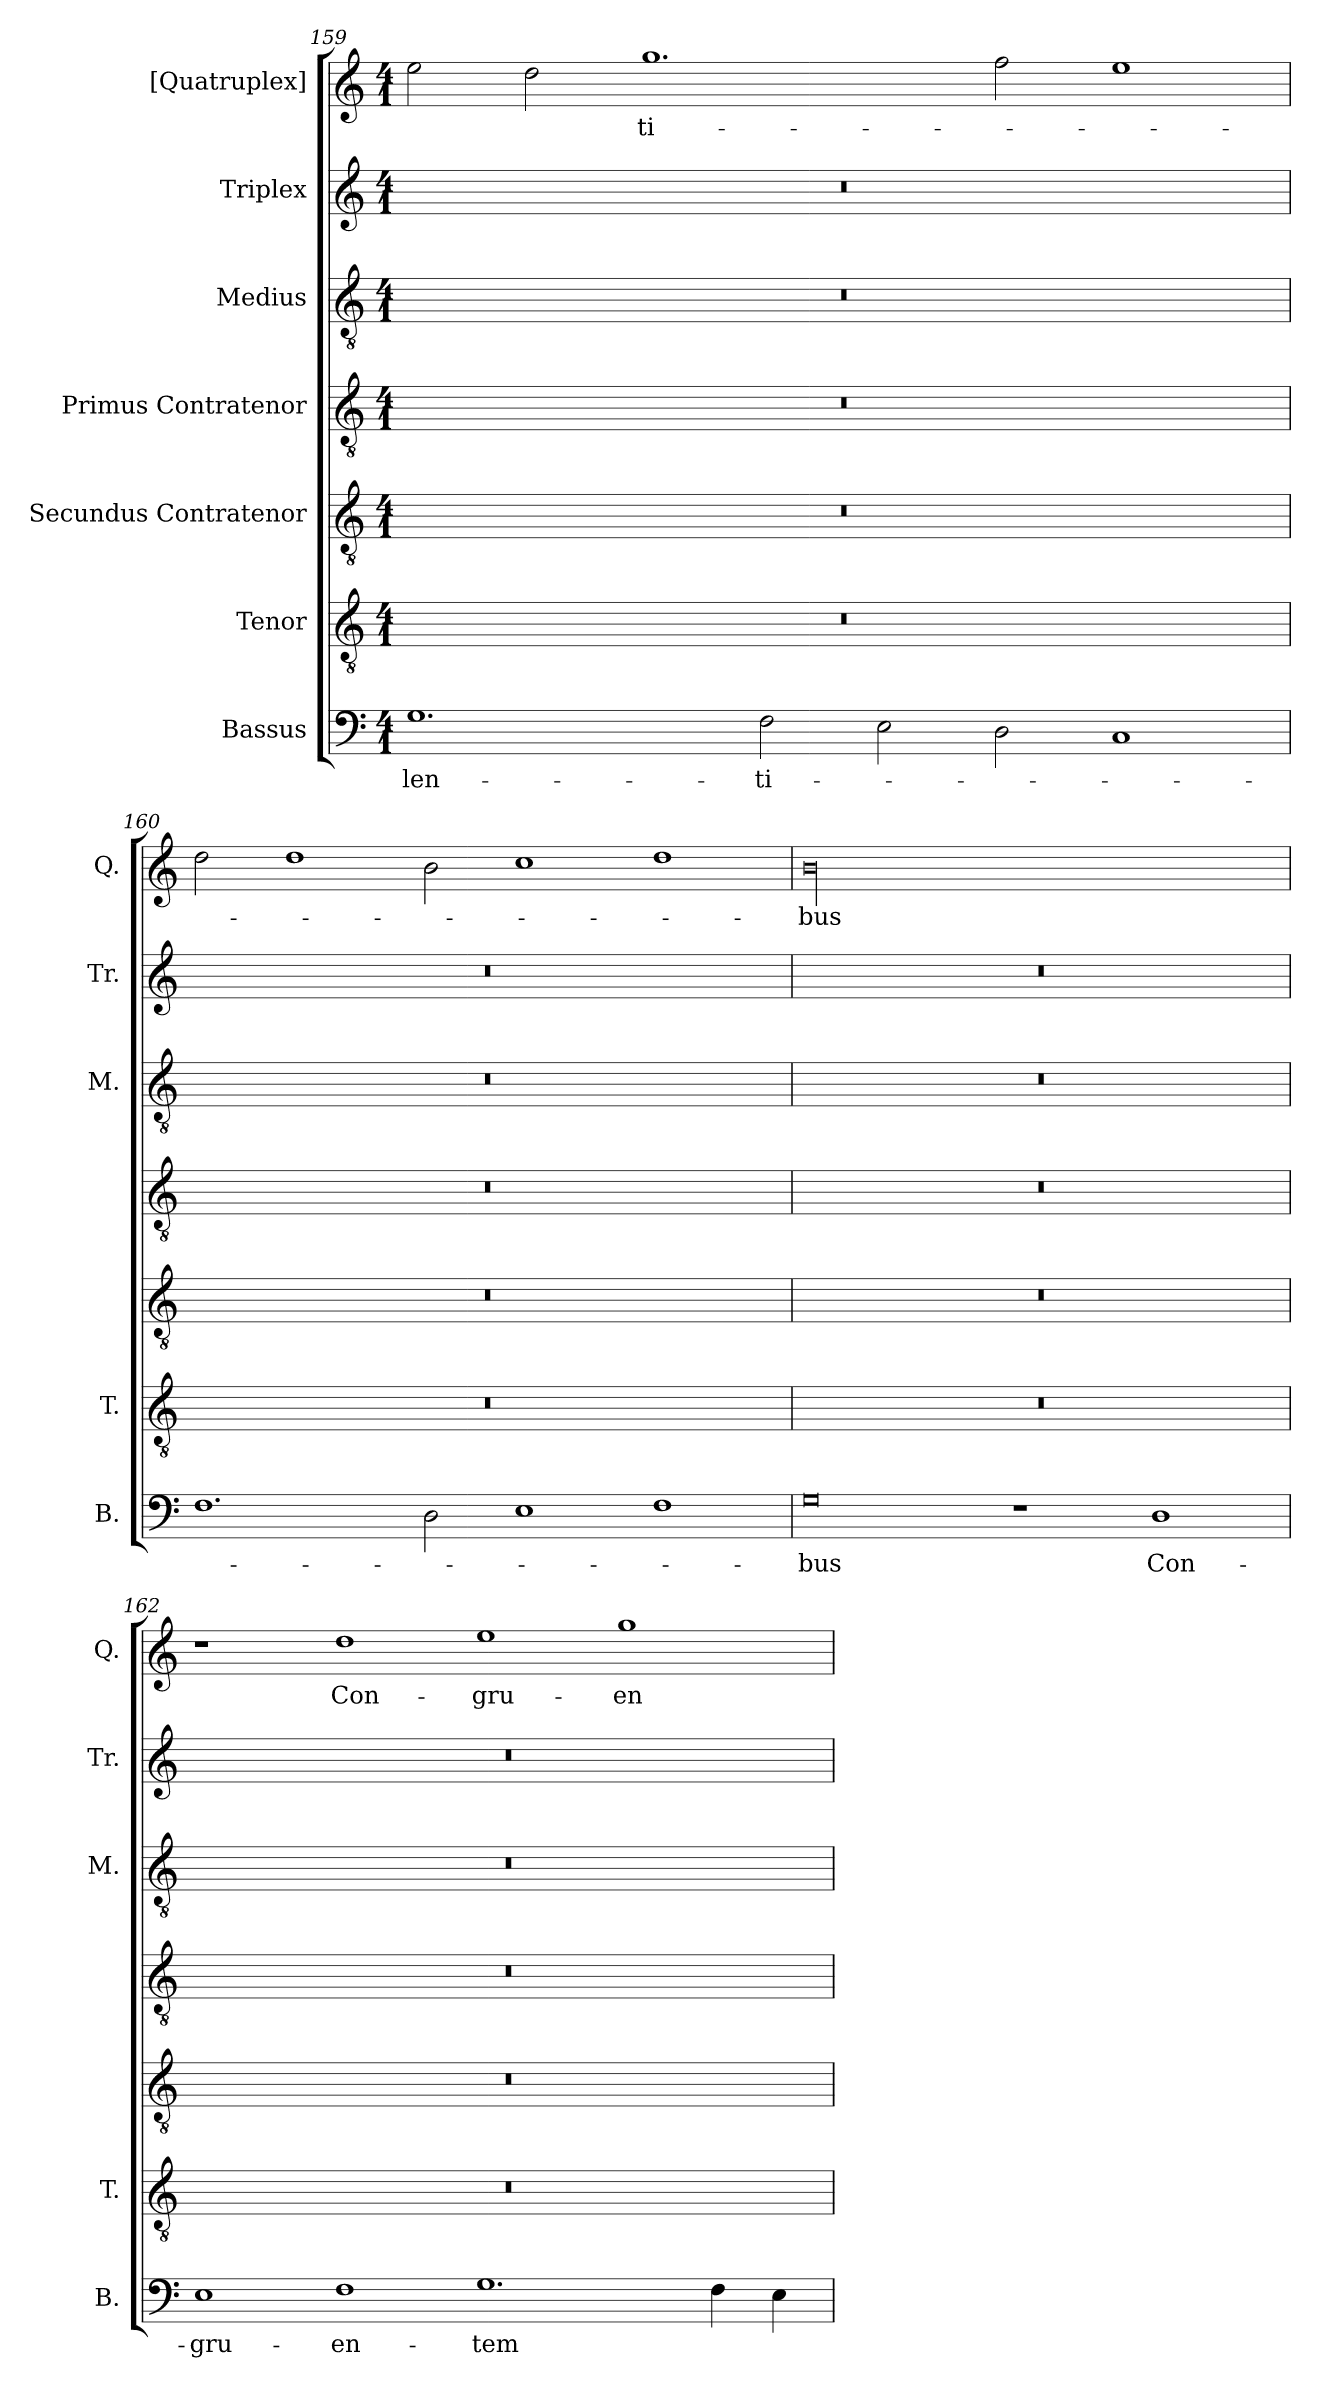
**kern	**text	**kern	**kern	**kern	**kern	**kern	**kern	**text
*part7	*part7	*part6	*part5	*part4	*part3	*part2	*part1	*part1
*staff7	*staff7	*staff6	*staff5	*staff4	*staff3	*staff2	*staff1	*staff1
*I"Bassus	*	*I"Tenor	*I"Secundus Contratenor	*I"Primus Contratenor	*I"Medius	*I"Triplex	*I"[Quatruplex]	*
*I'B.	*	*I'T.	*	*	*I'M.	*I'Tr.	*I'Q.	*
!!LO:LB:g=z
*clefF4	*	*clefGv2	*clefGv2	*clefGv2	*clefGv2	*clefG2	*clefG2	*
*	*	*ITrd7c12	*ITrd7c12	*ITrd7c12	*ITrd7c12	*	*	*
*k[]	*	*k[]	*k[]	*k[]	*k[]	*k[]	*k[]	*
*C:	*	*C:	*C:	*C:	*C:	*C:	*C:	*
*M4/1	*	*M4/1	*M4/1	*M4/1	*M4/1	*M4/1	*M4/1	*
=159	=159	=159	=159	=159	=159	=159	=159	=159
!	!LO:LY:b:color=#000000	!LO:N:vis=1	!LO:N:vis=1	!LO:N:vis=1	!LO:N:vis=1	!LO:N:vis=1	!	!
1.Gi	-len-	00r	00r	00r	00r	00r	2eei\	.
.	.	.	.	.	.	.	2ddi\	.
!	!	!	!	!	!	!	!	!LO:LY:b:color=#000000
.	.	.	.	.	.	.	1.ggi	-ti-
!	!LO:LY:b:color=#000000	!	!	!	!	!	!	!
2Fi\	-ti-	.	.	.	.	.	.	.
2Ei\	.	.	.	.	.	.	.	.
2Di\	.	.	.	.	.	.	2ffi\	.
1Ci	.	.	.	.	.	.	1eei	.
=160`	=160`	=160`	=160`	=160`	=160`	=160`	=160`	=160`
!	!	!LO:N:vis=1	!LO:N:vis=1	!LO:N:vis=1	!LO:N:vis=1	!LO:N:vis=1	!	!
1.Fi	.	00r	00r	00r	00r	00r	2ddi\	.
.	.	.	.	.	.	.	1ddi	.
2Di\	.	.	.	.	.	.	2bi\	.
1Ei	.	.	.	.	.	.	1cci	.
1Fi	.	.	.	.	.	.	1ddi	.
=161`	=161`	=161`	=161`	=161`	=161`	=161`	=161`	=161`
!	!LO:LY:b:color=#000000	!LO:N:vis=1	!LO:N:vis=1	!LO:N:vis=1	!LO:N:vis=1	!LO:N:vis=1	!	!
!	!	!	!	!	!	!	!	!LO:LY:b:color=#000000
0Gi	-bus	00r	00r	00r	00r	00r	00bi	-bus
1r	.	.	.	.	.	.	.	.
!	!LO:LY:b:color=#000000	!	!	!	!	!	!	!
1Di	Con-	.	.	.	.	.	.	.
!!LO:LB:g=z
=162`	=162`	=162`	=162`	=162`	=162`	=162`	=162`	=162`
!	!LO:LY:b:color=#000000	!LO:N:vis=1	!LO:N:vis=1	!LO:N:vis=1	!LO:N:vis=1	!LO:N:vis=1	!	!
1Ei	-gru-	00r	00r	00r	00r	00r	1r	.
!	!LO:LY:b:color=#000000	!	!	!	!	!	!	!
!	!	!	!	!	!	!	!	!LO:LY:b:color=#000000
1Fi	-en-	.	.	.	.	.	1ddi	Con-
!	!LO:LY:b:color=#000000	!	!	!	!	!	!	!
!	!	!	!	!	!	!	!	!LO:LY:b:color=#000000
1.Gi	-tem	.	.	.	.	.	1eei	-gru-
!	!	!	!	!	!	!	!	!LO:LY:b:color=#000000
.	.	.	.	.	.	.	1ggi	-en-
4Fi\	.	.	.	.	.	.	.	.
4Ei\	.	.	.	.	.	.	.	.
=`	=`	=`	=`	=`	=`	=`	=`	=`
*-	*-	*-	*-	*-	*-	*-	*-	*-
